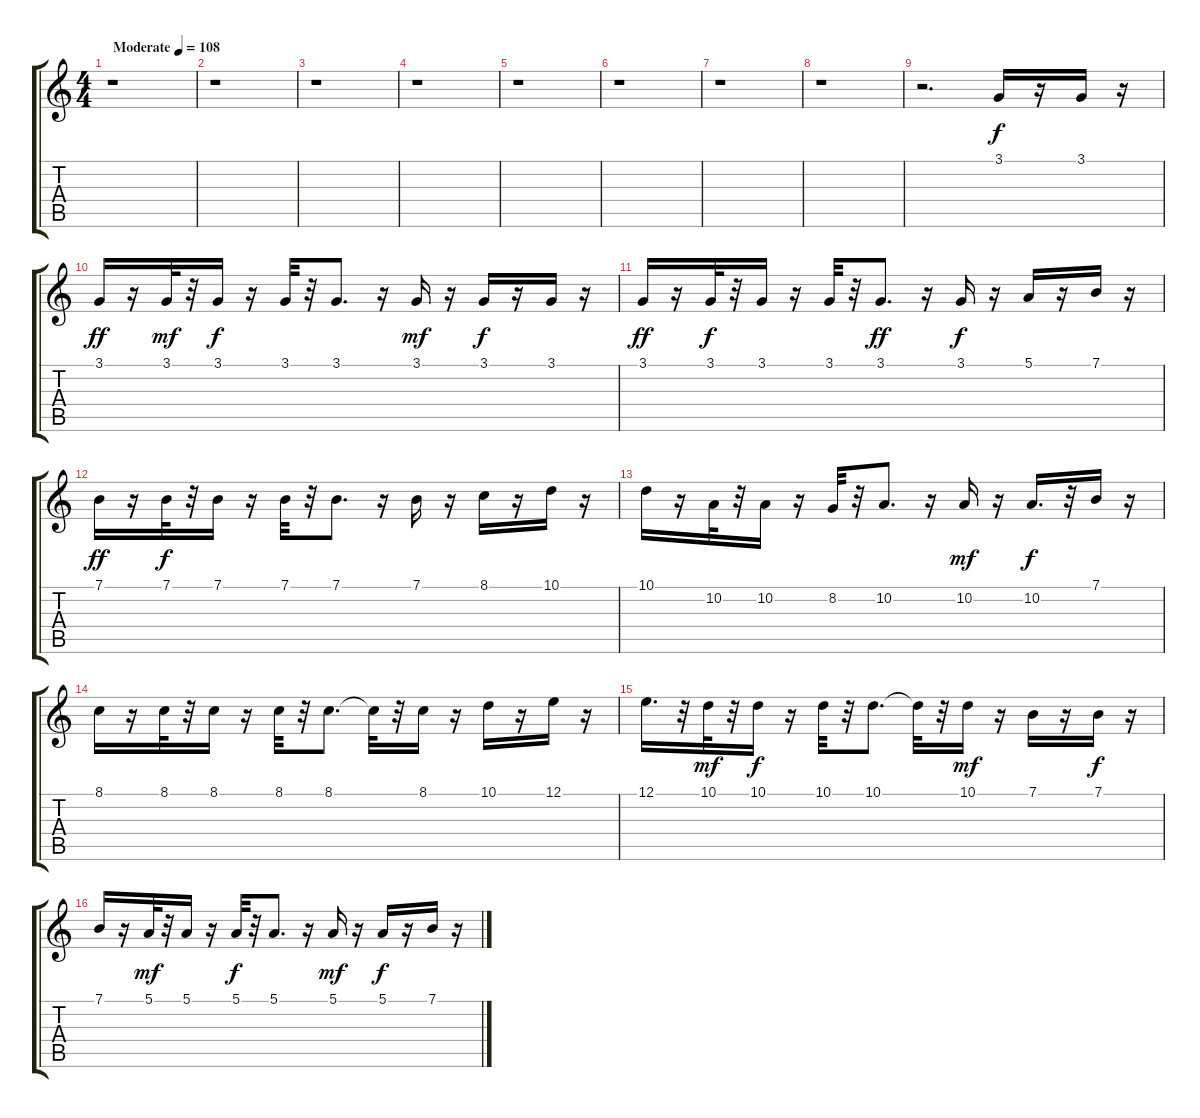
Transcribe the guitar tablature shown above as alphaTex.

\track "" {instrument synthvoice}
\staff {score tabs}
\tuning (E4 B3 G3 D3 A2 E2) {hide}
\ts (4 4)
\tempo (108 "Moderate")
\clef g2
\ks c
r.1{dy f instrument synthvoice} |
r.1 |
r.1 |
r.1 |
r.1 |
r.1 |
r.1 |
r.1 |
r.2{d} 3.1.16 r.16 3.1.16 r.16 |
3.1.16{dy ff} r.16 3.1.32{dy mf} r.32 3.1.16{dy f} r.16 3.1.32 r.32 3.1.8{d} r.16 3.1.16{dy mf} r.16 3.1.16{dy f} r.16 3.1.16 r.16 |
3.1.16{dy ff} r.16 3.1.32{dy f} r.32 3.1.16 r.16 3.1.32 r.32 3.1.8{d dy ff} r.16 3.1.16{dy f} r.16 5.1.16 r.16 7.1.16 r.16 |
7.1.16{dy ff} r.16 7.1.32{dy f} r.32 7.1.16 r.16 7.1.32 r.32 7.1.8{d} r.16 7.1.16 r.16 8.1.16 r.16 10.1.16 r.16 |
10.1.16 r.16 10.2.32 r.32 10.2.16 r.16 8.2.32 r.32 10.2.8{d} r.16 10.2.16{dy mf} r.16 10.2.16{d dy f} r.32 7.1.16 r.16 |
8.1.16 r.16 8.1.32 r.32 8.1.16 r.16 8.1.32 r.32 8.1.8{d} 8.1{t}.32 r.32 8.1.16 r.16 10.1.16 r.16 12.1.16 r.16 |
12.1.16{d} r.32 10.1.32{dy mf} r.32 10.1.16{dy f} r.16 10.1.32 r.32 10.1.8{d} 10.1{t}.32 r.32 10.1.16{dy mf} r.16 7.1.16 r.16 7.1.16{dy f} r.16 |
7.1.16 r.16 5.1.32{dy mf} r.32 5.1.16 r.16 5.1.32{dy f} r.32 5.1.8{d} r.16 5.1.16{dy mf} r.16 5.1.16{dy f} r.16 7.1.16 r.16
